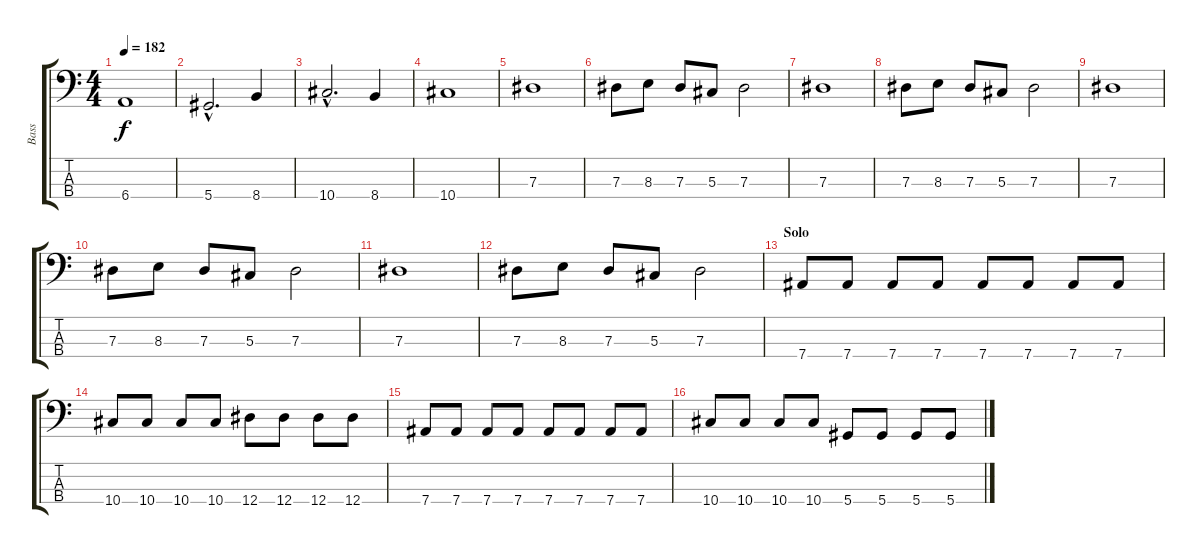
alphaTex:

\track ("Bass" "Bass") {instrument electricbasspick}
\staff {score tabs}
\tuning (Gb2 Db2 Ab1 Eb1) {hide}
\ts (4 4)
\tempo 182
\clef f4
\ks c
6.4.1{dy f} |
5.4{hac}.2{d} 8.4.4 |
10.4{hac}.2{d} 8.4.4 |
10.4.1 |
7.3.1 |
7.3.8 8.3.8 7.3.8 5.3.8 7.3.2 |
7.3.1 |
7.3.8 8.3.8 7.3.8 5.3.8 7.3.2 |
7.3.1 |
7.3.8 8.3.8 7.3.8 5.3.8 7.3.2 |
7.3.1 |
7.3.8 8.3.8 7.3.8 5.3.8 7.3.2 |
\section ("" "Solo")
7.4.8 7.4.8 7.4.8 7.4.8 7.4.8 7.4.8 7.4.8 7.4.8 |
10.4.8 10.4.8 10.4.8 10.4.8 12.4.8 12.4.8 12.4.8 12.4.8 |
7.4.8 7.4.8 7.4.8 7.4.8 7.4.8 7.4.8 7.4.8 7.4.8 |
10.4.8 10.4.8 10.4.8 10.4.8 5.4.8 5.4.8 5.4.8 5.4.8
